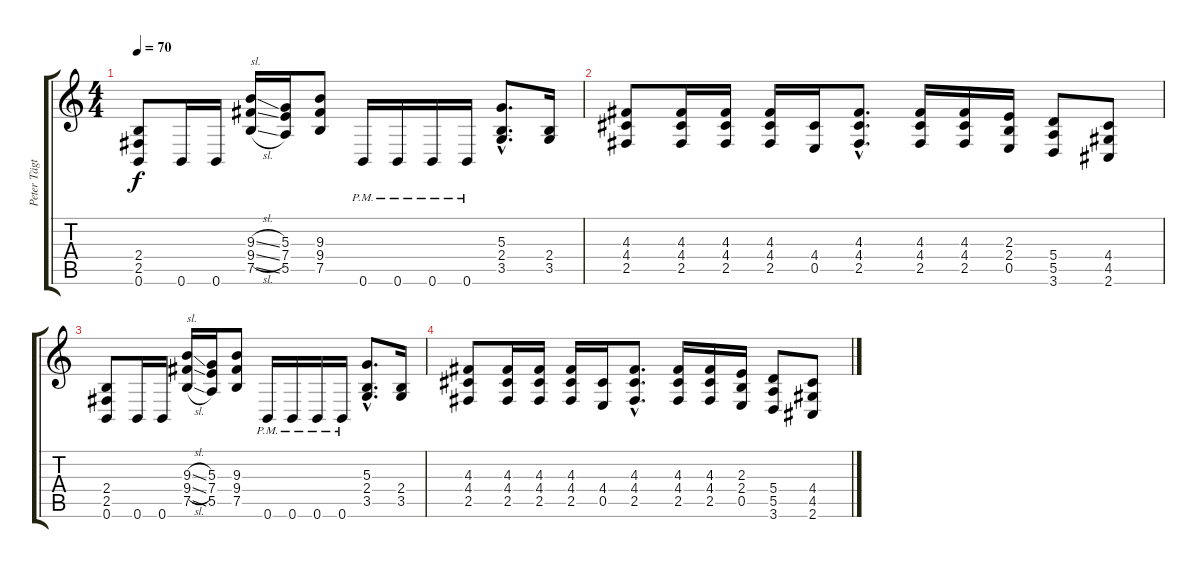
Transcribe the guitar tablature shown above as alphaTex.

\track ("Peter Tägtgren (Rhythm Guitar)" "Peter Tägt") {instrument distortionguitar}
\staff {score tabs}
\tuning (B3 Gb3 D3 A2 E2 B1) {hide}
\ts (4 4)
\tempo 70
\clef g2
\ks c
(2.4 2.5 0.6).8{dy f} 0.6.16 0.6.16 (9.3{sl} 9.4{sl} 7.5{sl}).16{txt "sl."} (5.3 7.4 5.5).16 (9.3 9.4 7.5).8 0.6{pm}.16 0.6{pm}.16 0.6{pm}.16 0.6{pm}.16 (5.3{hac} 2.4{hac} 3.5{hac}).8{d} (2.4 3.5).16 |
(4.3 4.4 2.5).8 (4.3 4.4 2.5).16 (4.3 4.4 2.5).16 (4.3 4.4 2.5).16 (4.4 0.5).16 (4.3{hac} 4.4{hac} 2.5{hac}).8{d} (4.3 4.4 2.5).16 (4.3 4.4 2.5).16 (2.3 2.4 0.5).16 (5.4 5.5 3.6).8 (4.4 4.5 2.6).8 |
(2.4 2.5 0.6).8 0.6.16 0.6.16 (9.3{sl} 9.4{sl} 7.5{sl}).16{txt "sl."} (5.3 7.4 5.5).16 (9.3 9.4 7.5).8 0.6{pm}.16 0.6{pm}.16 0.6{pm}.16 0.6{pm}.16 (5.3{hac} 2.4{hac} 3.5{hac}).8{d} (2.4 3.5).16 |
(4.3 4.4 2.5).8 (4.3 4.4 2.5).16 (4.3 4.4 2.5).16 (4.3 4.4 2.5).16 (4.4 0.5).16 (4.3{hac} 4.4{hac} 2.5{hac}).8{d} (4.3 4.4 2.5).16 (4.3 4.4 2.5).16 (2.3 2.4 0.5).16 (5.4 5.5 3.6).8 (4.4 4.5 2.6).8
